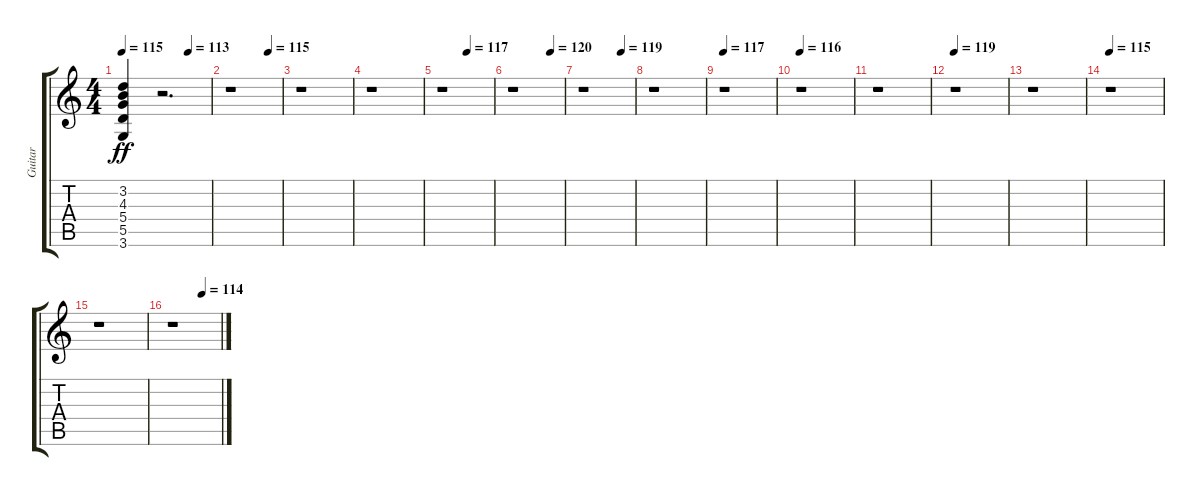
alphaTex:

\track ("Guitar" "Guitar") {instrument acousticguitarsteel}
\staff {score tabs}
\tuning (E4 B3 G3 D3 A2 E2) {hide}
\ts (4 4)
\tempo 115
\tempo (113 0.75)
\clef g2
\ks c
(3.2 4.3 5.4 5.5 3.6).4{dy ff} r.2{d} |
\tempo (115 0.75)
r.1 |
r.1 |
r.1 |
\tempo (117 0.5)
r.1 |
\tempo (120 0.75)
r.1 |
\tempo (119 0.75)
r.1 |
r.1 |
\tempo 117
r.1 |
\tempo 116
r.1 |
r.1 |
\tempo 119
r.1 |
r.1 |
\tempo 115
r.1 |
r.1 |
\tempo (114 0.625)
r.1
